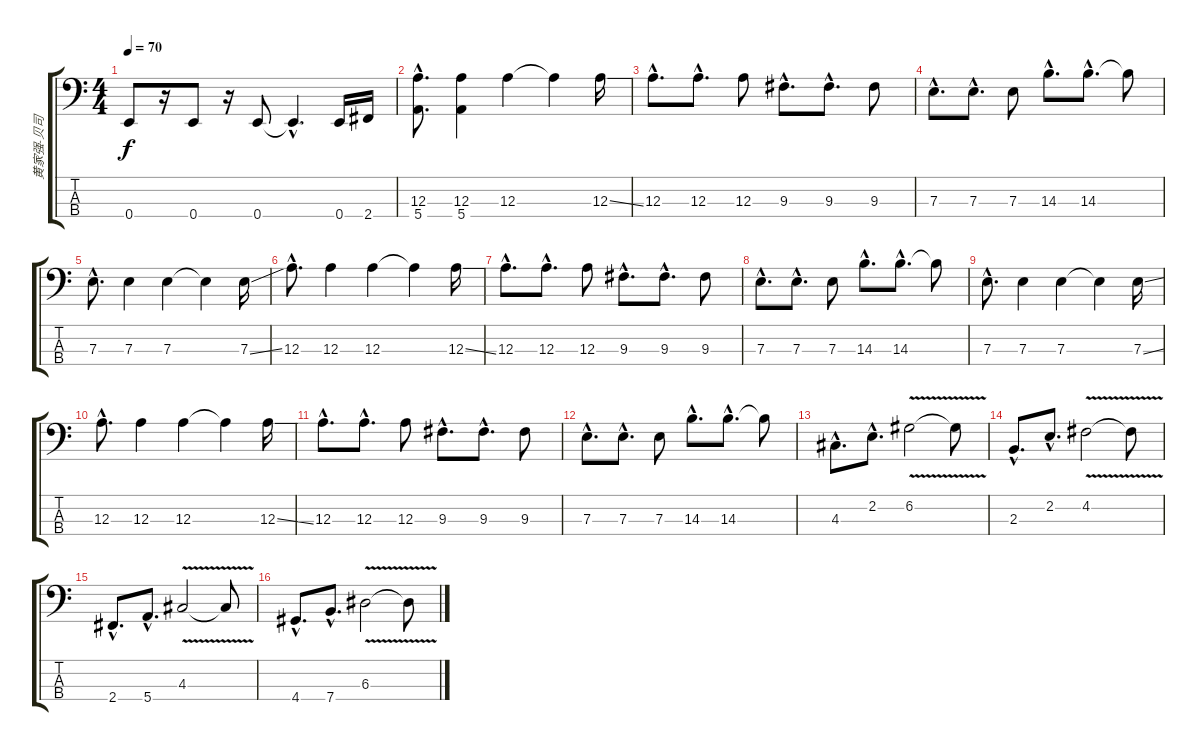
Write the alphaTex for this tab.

\track ("黄家强-贝司" "黄家强-贝司") {instrument electricbassfinger}
\staff {score tabs}
\tuning (G2 D2 A1 E1) {hide}
\ts (4 4)
\tempo 70
\clef f4
\ks c
0.4.8{dy f instrument electricbassfinger} r.16 0.4.8 r.16 0.4.8 0.4{hac t}.4{d} 0.4.16 2.4.16 |
(12.3{hac} 5.4{hac}).8{d} (12.3 5.4).4 12.3.4 12.3{t}.4 12.3{ss}.16 |
12.3{hac}.8{d} 12.3{hac}.8{d} 12.3.8 9.3{hac}.8{d} 9.3{hac}.8{d} 9.3.8 |
7.3{hac}.8{d} 7.3{hac}.8{d} 7.3.8 14.3{hac}.8{d} 14.3{hac}.8{d} 14.3{t}.8 |
7.3{hac}.8{d} 7.3.4 7.3.4 7.3{t}.4 7.3{ss}.16 |
12.3{hac}.8{d} 12.3.4 12.3.4 12.3{t}.4 12.3{ss}.16 |
12.3{hac}.8{d} 12.3{hac}.8{d} 12.3.8 9.3{hac}.8{d} 9.3{hac}.8{d} 9.3.8 |
7.3{hac}.8{d} 7.3{hac}.8{d} 7.3.8 14.3{hac}.8{d} 14.3{hac}.8{d} 14.3{t}.8 |
7.3{hac}.8{d} 7.3.4 7.3.4 7.3{t}.4 7.3{ss}.16 |
12.3{hac}.8{d} 12.3.4 12.3.4 12.3{t}.4 12.3{ss}.16 |
12.3{hac}.8{d} 12.3{hac}.8{d} 12.3.8 9.3{hac}.8{d} 9.3{hac}.8{d} 9.3.8 |
7.3{hac}.8{d} 7.3{hac}.8{d} 7.3.8 14.3{hac}.8{d} 14.3{hac}.8{d} 14.3{t}.8 |
4.3{hac}.8{d} 2.2{hac}.8{d} 6.2{v}.2 6.2{t}.8 |
2.3{hac}.8{d} 2.2{hac}.8{d} 4.2{v}.2 4.2{t}.8 |
2.4{hac}.8{d} 5.4{hac}.8{d} 4.3{v}.2 4.3{t}.8 |
4.4{hac}.8{d} 7.4{hac}.8{d} 6.3{v}.2 6.3{t}.8
